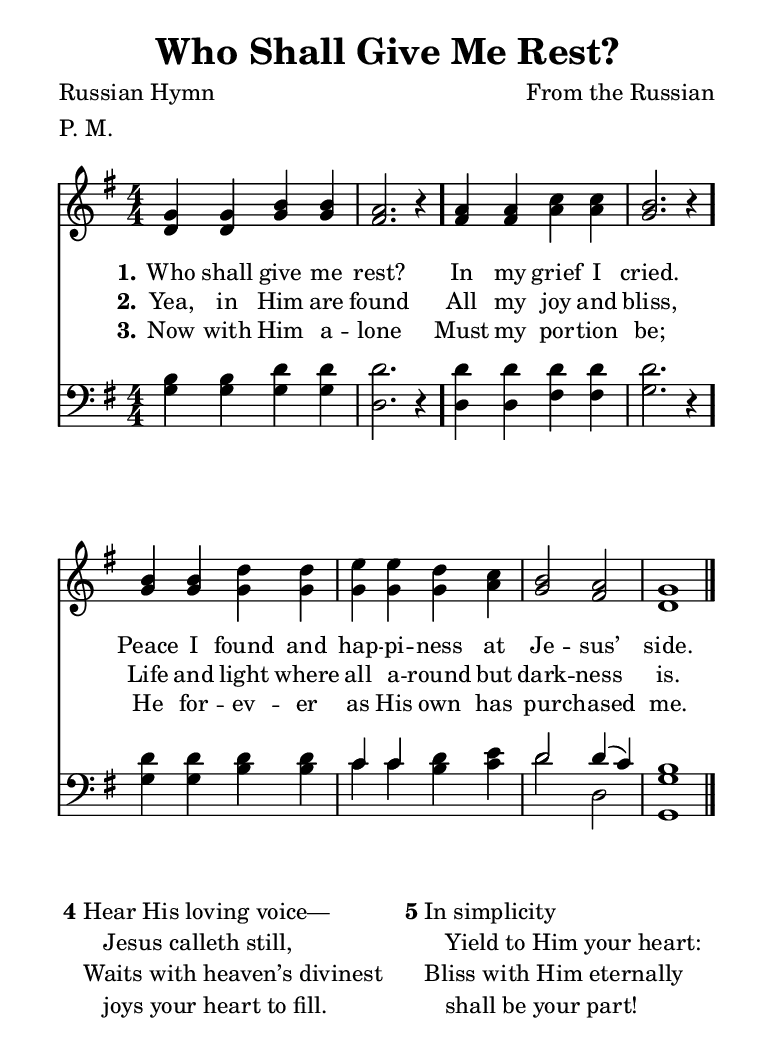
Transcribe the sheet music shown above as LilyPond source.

\include "common/global.ily"
\paper {
  \include "common/paper.ily"
  ragged-last-bottom = ##t
  systems-per-page = #(cond (is-eogsized 2) (#t #f))
  system-system-spacing.padding = 11
}

\header{
  hymnnumber = "125"
  title = "Who Shall Give Me Rest?"
  tunename = ""
  meter = "P. M."
  poet = "Russian Hymn"
  composer = "From the Russian"
  %copyright = ""
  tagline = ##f
}

% for fermata in MIDI
ta = { \tempo 4=90 }
tb = { \tempo 4=45 }

patternAA = { c4 c c c | c2. c4 }

patternBA = { c4 c c c | c c c c | c2 c2      | c1 }
patternBB = { c4 c c c | c c c c | c2 c4( c4) | c1 }

global = {
  \include "common/overrides.ily"
  \override Staff.TimeSignature.style = #'numbered
  \time 4/4
  \override Score.MetronomeMark.transparent = ##t % hide all fermata changes too
  \ta
  \key g \major
  %\partial 4
  \autoBeamOff
}

notesSoprano = {
\global
\relative c'' {

  \changePitch \patternAA { g g b b | a r }
  \changePitch \patternAA { a a c c | b r }
  \changePitch \patternBA { b b d d | e e d c | b a | g }

  \bar "|."

}
}

notesAlto = {
\global
\relative e' {

  \changePitch \patternAA { d d g g | fis r }
  \changePitch \patternAA { fis fis a a | g r }
  \changePitch \patternBA { g g g g | g g g a | g fis | d }

}
}

notesTenor = {
\global
\relative a {

  \changePitch \patternAA { b b d d | d r }
  \changePitch \patternAA { d d d d | d r }
  \changePitch \patternBB { d d d d | c c d e | d d( c) | b }

}
}

notesBass = {
\global
\relative f {

  \changePitch \patternAA { g g g g | d r }
  \changePitch \patternAA { d d fis fis | g r }
  \changePitch \patternBA { g g b b | c c b c | d d, | <g, g'> }

}
}

wordsA = \lyricmode {
\set stanza = "1."

Who shall give me rest?
In my grief I cried.
Peace I found and hap -- pi -- ness at Je -- sus’ side.

}

wordsB = \lyricmode {
\set stanza = "2."

Yea, in Him are found \bar "."
All my joy and bliss, \bar "."
Life and light where all a -- round but dark -- ness is.

}

wordsC = \lyricmode {
\set stanza = "3."

Now with Him a -- lone
Must my por -- tion be;
He for -- ev -- er as His own has pur -- chased me.

}

wordsD = \markuplist {

\line { Hear His loving voice— }
\line { { \hspace #2 } Jesus calleth still, }
\line { Waits with heaven’s divinest } \line { { \hspace #2 } joys your heart to fill. }

}

wordsE = \markuplist {

\line { In simplicity }
\line { { \hspace #2 } Yield to Him your heart: }
\line { Bliss with Him eternally } \line { { \hspace #2 } shall be your part! }

}

\score {
  \context ChoirStaff <<
    \context Staff = upper <<
      \set Staff.autoBeaming = ##f
      \set ChoirStaff.systemStartDelimiter = #'SystemStartBar
      \set ChoirStaff.printPartCombineTexts = ##f
      \partcombine #'(2 . 9) \notesSoprano \notesAlto
      \context NullVoice = sopranos { \voiceOne << \notesSoprano >> }
      \context NullVoice = altos { \voiceTwo << \notesAlto >> }
      \context Lyrics = one   \lyricsto sopranos \wordsA
      \context Lyrics = two   \lyricsto sopranos \wordsB
      \context Lyrics = three \lyricsto sopranos \wordsC
    >>
    \context Staff = men <<
      \set Staff.autoBeaming = ##f
      \clef bass
      \set ChoirStaff.printPartCombineTexts = ##f
      \partcombine #'(2 . 9) \notesTenor \notesBass
      \context NullVoice = tenors { \voiceOne << \notesTenor >> }
      \context NullVoice = basses { \voiceTwo << \notesBass >> }
    >>
  >>
  \layout {
    \include "common/layout.ily"
  }
  \midi{
    \include "common/midi.ily"
  }
}

\noPageBreak

\markup { \fill-line {
  \hspace #0.1
  \line{ \bold 4 \column { \wordsD } }
  \hspace #0.1
  \line{ \bold 5 \column { \wordsE } }
  \hspace #0.1
} }

\version "2.19.49"  % necessary for upgrading to future LilyPond versions.

% vi:set et ts=2 sw=2 ai nocindent syntax=lilypond:
